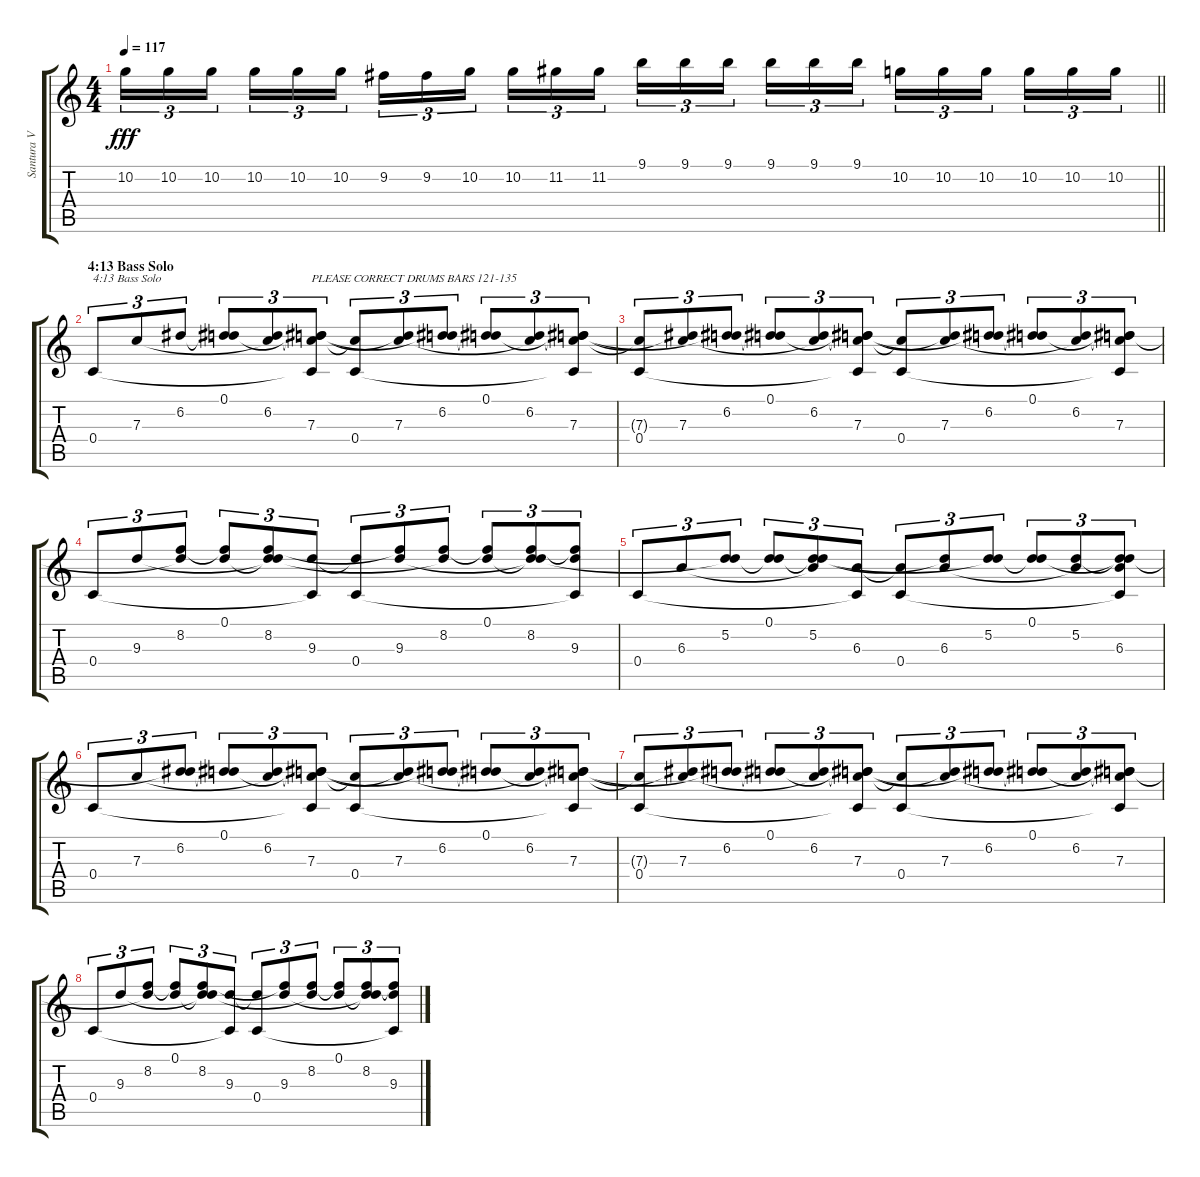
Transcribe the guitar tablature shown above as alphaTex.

\track ("Santura V" "Santura V") {instrument electricguitarjazz}
\staff {score tabs}
\tuning (D4 A3 F3 C3 G2 D2) {hide}
\ts (4 4)
\tempo 117
\clef g2
\barLineRight lightlight
\ks c
10.2.16{tu (3 2) dy fff} 10.2.16{tu (3 2)} 10.2.16{tu (3 2) beam splitsecondary} 10.2.16{tu (3 2)} 10.2.16{tu (3 2)} 10.2.16{tu (3 2)} 9.2.16{tu (3 2)} 9.2.16{tu (3 2)} 10.2.16{tu (3 2) beam splitsecondary} 10.2.16{tu (3 2)} 11.2.16{tu (3 2)} 11.2.16{tu (3 2)} 9.1.16{tu (3 2)} 9.1.16{tu (3 2)} 9.1.16{tu (3 2) beam splitsecondary} 9.1.16{tu (3 2)} 9.1.16{tu (3 2)} 9.1.16{tu (3 2)} 10.2.16{tu (3 2)} 10.2.16{tu (3 2)} 10.2.16{tu (3 2) beam splitsecondary} 10.2.16{tu (3 2)} 10.2.16{tu (3 2)} 10.2.16{tu (3 2)} |
\section ("" "4:13 Bass Solo")
0.4.8{tu (3 2) txt "4:13 Bass Solo" instrument electricguitarjazz} 7.3.8{tu (3 2)} 6.2.8{tu (3 2)} (0.1 6.2{t}).8{tu (3 2)} (6.2 7.3{t}).8{tu (3 2)} (0.1{t} 6.2{t} 7.3 0.4{t}).8{tu (3 2) txt "PLEASE CORRECT DRUMS BARS 121-135"} (7.3{t} 0.4).8{tu (3 2)} (6.2{t} 7.3).8{tu (3 2)} (0.1{t} 6.2).8{tu (3 2)} (0.1 6.2{t}).8{tu (3 2)} (6.2 7.3{t}).8{tu (3 2)} (0.1{t} 6.2{t} 7.3 0.4{t}).8{tu (3 2)} |
(7.3{t} 0.4).8{tu (3 2)} (6.2{t} 7.3).8{tu (3 2)} (0.1{t} 6.2).8{tu (3 2)} (0.1 6.2{t}).8{tu (3 2)} (6.2 7.3{t}).8{tu (3 2)} (0.1{t} 6.2{t} 7.3 0.4{t}).8{tu (3 2)} (7.3{t} 0.4).8{tu (3 2)} (6.2{t} 7.3).8{tu (3 2)} (0.1{t} 6.2).8{tu (3 2)} (0.1 6.2{t}).8{tu (3 2)} (6.2 7.3{t}).8{tu (3 2)} (0.1{t} 6.2{t} 7.3 0.4{t}).8{tu (3 2)} |
0.4.8{tu (3 2)} 9.3.8{tu (3 2)} (0.1{t} 8.2).8{tu (3 2)} (0.1 8.2{t}).8{tu (3 2)} (0.1{t} 8.2 9.3{t}).8{tu (3 2)} (9.3 0.4{t}).8{tu (3 2)} (9.3{t} 0.4).8{tu (3 2)} (8.2{t} 9.3).8{tu (3 2)} (0.1{t} 8.2).8{tu (3 2)} (0.1 8.2{t}).8{tu (3 2)} (0.1{t} 8.2 9.3{t}).8{tu (3 2)} (8.2{t} 9.3 0.4{t}).8{tu (3 2)} |
0.4.8{tu (3 2)} 6.3.8{tu (3 2)} (0.1{t} 5.2).8{tu (3 2)} (0.1 5.2{t}).8{tu (3 2)} (0.1{t} 5.2 6.3{t}).8{tu (3 2)} (6.3 0.4{t}).8{tu (3 2)} (6.3{t} 0.4).8{tu (3 2)} (5.2{t} 6.3).8{tu (3 2)} (0.1{t} 5.2).8{tu (3 2)} (0.1 5.2{t}).8{tu (3 2)} (5.2 6.3{t}).8{tu (3 2)} (0.1{t} 5.2{t} 6.3 0.4{t}).8{tu (3 2)} |
0.4.8{tu (3 2)} 7.3.8{tu (3 2)} (0.1{t} 6.2).8{tu (3 2)} (0.1 6.2{t}).8{tu (3 2)} (6.2 7.3{t}).8{tu (3 2)} (0.1{t} 6.2{t} 7.3 0.4{t}).8{tu (3 2)} (7.3{t} 0.4).8{tu (3 2)} (6.2{t} 7.3).8{tu (3 2)} (0.1{t} 6.2).8{tu (3 2)} (0.1 6.2{t}).8{tu (3 2)} (6.2 7.3{t}).8{tu (3 2)} (0.1{t} 6.2{t} 7.3 0.4{t}).8{tu (3 2)} |
(7.3{t} 0.4).8{tu (3 2)} (6.2{t} 7.3).8{tu (3 2)} (0.1{t} 6.2).8{tu (3 2)} (0.1 6.2{t}).8{tu (3 2)} (6.2 7.3{t}).8{tu (3 2)} (0.1{t} 6.2{t} 7.3 0.4{t}).8{tu (3 2)} (7.3{t} 0.4).8{tu (3 2)} (6.2{t} 7.3).8{tu (3 2)} (0.1{t} 6.2).8{tu (3 2)} (0.1 6.2{t}).8{tu (3 2)} (6.2 7.3{t}).8{tu (3 2)} (0.1{t} 6.2{t} 7.3 0.4{t}).8{tu (3 2)} |
0.4.8{tu (3 2)} 9.3.8{tu (3 2)} (0.1{t} 8.2).8{tu (3 2)} (0.1 8.2{t}).8{tu (3 2)} (0.1{t} 8.2 9.3{t}).8{tu (3 2)} (9.3 0.4{t}).8{tu (3 2)} (9.3{t} 0.4).8{tu (3 2)} (8.2{t} 9.3).8{tu (3 2)} (0.1{t} 8.2).8{tu (3 2)} (0.1 8.2{t}).8{tu (3 2)} (0.1{t} 8.2 9.3{t}).8{tu (3 2)} (8.2{t} 9.3 0.4{t}).8{tu (3 2)}
